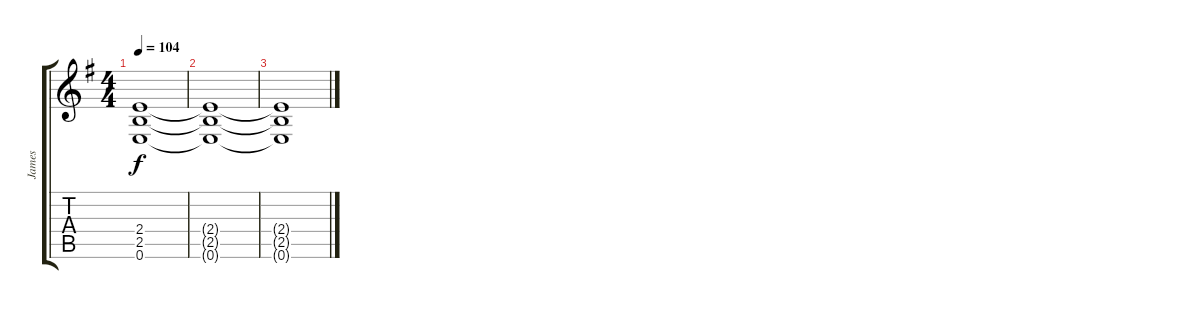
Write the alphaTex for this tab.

\track ("James" "James") {instrument distortionguitar}
\staff {score tabs}
\tuning (E4 B3 G3 D3 A2 E2) {hide}
\ts (4 4)
\tempo 104
\clef g2
\ks eminor
(2.4{t} 2.5{t} 0.6{t}).1{dy f} |
(2.4{t} 2.5{t} 0.6{t}).1 |
(2.4{t} 2.5{t} 0.6{t}).1
